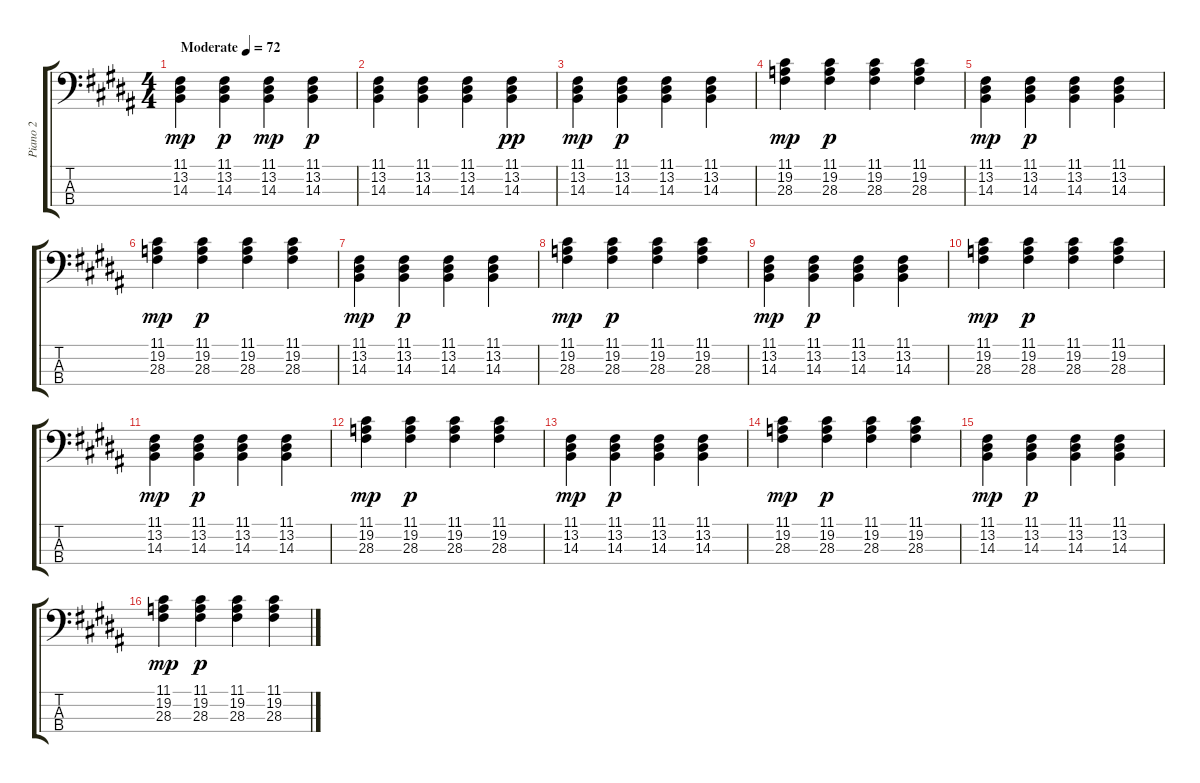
\track ("Piano 2" "Piano 2") {instrument acousticgrandpiano}
\staff {score tabs}
\tuning (G2 D2 A1 E1) {hide}
\ts (4 4)
\tempo (72 "Moderate")
\clef f4
\ks b
(11.1 13.2 14.3).4{dy mp instrument acousticgrandpiano} (11.1 13.2 14.3).4{dy p} (11.1 13.2 14.3).4{dy mp} (11.1 13.2 14.3).4{dy p} |
(11.1 13.2 14.3).4 (11.1 13.2 14.3).4 (11.1 13.2 14.3).4 (11.1 13.2 14.3).4{dy pp} |
(11.1 13.2 14.3).4{dy mp} (11.1 13.2 14.3).4{dy p} (11.1 13.2 14.3).4 (11.1 13.2 14.3).4 |
(11.1 19.2 28.3).4{dy mp} (11.1 19.2 28.3).4{dy p} (11.1 19.2 28.3).4 (11.1 19.2 28.3).4 |
(11.1 13.2 14.3).4{dy mp} (11.1 13.2 14.3).4{dy p} (11.1 13.2 14.3).4 (11.1 13.2 14.3).4 |
(11.1 19.2 28.3).4{dy mp} (11.1 19.2 28.3).4{dy p} (11.1 19.2 28.3).4 (11.1 19.2 28.3).4 |
(11.1 13.2 14.3).4{dy mp} (11.1 13.2 14.3).4{dy p} (11.1 13.2 14.3).4 (11.1 13.2 14.3).4 |
(11.1 19.2 28.3).4{dy mp} (11.1 19.2 28.3).4{dy p} (11.1 19.2 28.3).4 (11.1 19.2 28.3).4 |
(11.1 13.2 14.3).4{dy mp} (11.1 13.2 14.3).4{dy p} (11.1 13.2 14.3).4 (11.1 13.2 14.3).4 |
(11.1 19.2 28.3).4{dy mp} (11.1 19.2 28.3).4{dy p} (11.1 19.2 28.3).4 (11.1 19.2 28.3).4 |
(11.1 13.2 14.3).4{dy mp} (11.1 13.2 14.3).4{dy p} (11.1 13.2 14.3).4 (11.1 13.2 14.3).4 |
(11.1 19.2 28.3).4{dy mp} (11.1 19.2 28.3).4{dy p} (11.1 19.2 28.3).4 (11.1 19.2 28.3).4 |
(11.1 13.2 14.3).4{dy mp} (11.1 13.2 14.3).4{dy p} (11.1 13.2 14.3).4 (11.1 13.2 14.3).4 |
(11.1 19.2 28.3).4{dy mp} (11.1 19.2 28.3).4{dy p} (11.1 19.2 28.3).4 (11.1 19.2 28.3).4 |
(11.1 13.2 14.3).4{dy mp} (11.1 13.2 14.3).4{dy p} (11.1 13.2 14.3).4 (11.1 13.2 14.3).4 |
(11.1 19.2 28.3).4{dy mp} (11.1 19.2 28.3).4{dy p} (11.1 19.2 28.3).4 (11.1 19.2 28.3).4
